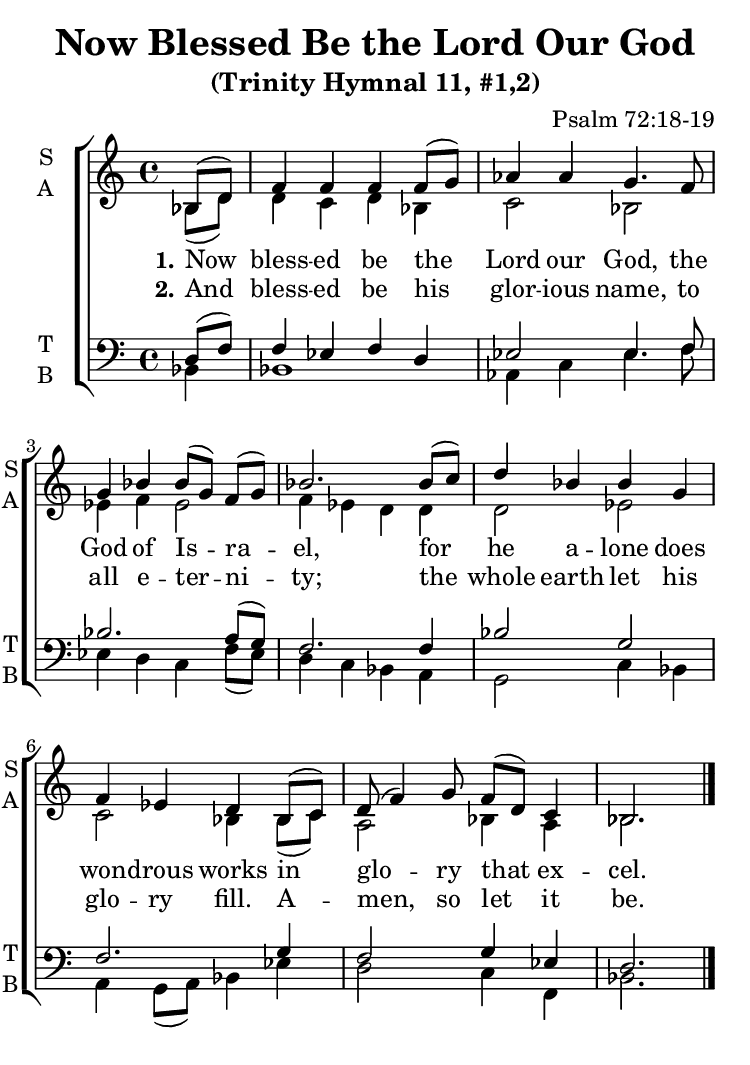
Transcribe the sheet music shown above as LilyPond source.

\version "2.20.0"

\header {
  title = "Now Blessed Be the Lord Our God"
  subtitle = "(Trinity Hymnal 11, #1,2)"
  composer = "Psalm 72:18-19"
}        

% Hymnal pages are: 6"    x 9"
% Half-letter is:   5.5" x  8.5"
% But shrink a little bit more than that
#(set! paper-alist (cons '("half-letter" . (cons (* 5 in) (* 8 in))) paper-alist))
\paper {
  #(set-paper-size "half-letter")
}

global = {
  \key bes \major
  \time 4/4
}

%\layout {
%   #(layout-set-staff-size 12)
%} 


SopranoInstrumentName = "S"
SopranoMusic = \relative c' {
  \partial 4 bes8[(d)] f4 f f f8[(g)] aes4 aes g4. 
  f8 g4 bes bes8[(g)] f8[(g)] bes2.
  bes8[(c)] d4 bes bes g f ees d
  bes8[(c)] d(f4) g8 f[(d)] c4 bes2. \bar "|."
}

VerseOne = \lyricmode { \set stanza = "1."
  Now | bless -- ed be the Lord our God,
  the God of Is -- ra -- el,
  for he a -- lone does won -- drous works
  in glo -- ry that ex -- cel.
}

VerseTwo = \lyricmode { \set stanza = "2."
  And bless -- ed be his glor -- ious name,
  to all e -- ter -- ni -- ty;
  the whole earth let his glo -- ry fill.
  A -- men, so let it be.
}

AltoInstrumentName = "A"
AltoMusic =  \relative c'{
 \partial 4 bes8[(d)] | d4 c d bes c2 bes2 
 ees4 f ees2 f4 ees d
 d d2 ees c bes4
 bes8[(c)] a2 bes4 a bes2. 
}

TenorInstrumentName = "T"
TenorMusic = \relative c {
  \partial 4 d8[(f)] f4 ees f d ees2 ees4. 
  f8 bes2. a8[(g)] f2.
  f4 bes2 g2 f2.
  g4 f2 g4 ees d2. \bar "|."
}

BassInstrumentName = "B"
BassMusic = \relative c {
  \partial 4 bes4 bes1 aes4 c ees4. 
  f8 ees4 d c f8[(ees)] d4 c bes
  a g2 c4 bes a g8[(a)] bes4
  ees d2 c4 f, bes2.
}

TwoVoicesPerStaff = ##t  % instead of staff for each voice
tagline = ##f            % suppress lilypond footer

\include "satb.ly"

